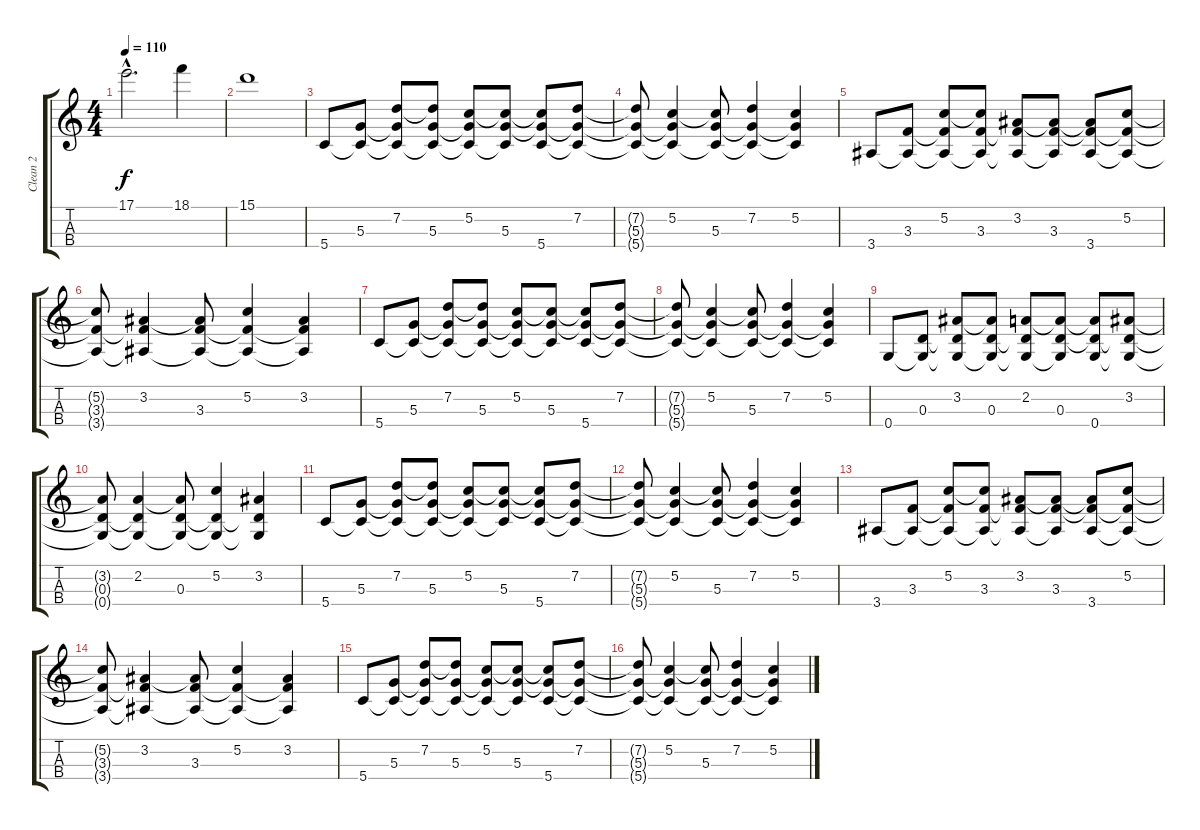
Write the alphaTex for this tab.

\track ("Clean 2" "Clean 2") {instrument acousticguitarsteel}
\staff {score tabs}
\tuning (B3 G3 D3 G2) {hide}
\ts (4 4)
\tempo 110
\clef g2
\ks c
17.1{hac}.2{d dy f} 18.1.4 |
15.1.1 |
5.4.8 (5.3 5.4{t}).8 (7.2 5.3{t} 5.4{t}).8 (7.2{t} 5.3 5.4{t}).8 (5.2 5.3{t} 5.4{t}).8 (5.2{t} 5.3 5.4{t}).8 (5.2{t} 5.3{t} 5.4).8 (7.2 5.3{t} 5.4{t}).8 |
(7.2{t} 5.3{t} 5.4{t}).8 (5.2 5.3{t} 5.4{t}).4 (5.2{t} 5.3 5.4{t}).8 (7.2 5.3{t} 5.4{t}).4 (5.2 5.3{t} 5.4{t}).4 |
3.4.8 (3.3 3.4{t}).8 (5.2 3.3{t} 3.4{t}).8 (5.2{t} 3.3 3.4{t}).8 (3.2 3.3{t} 3.4{t}).8 (3.2{t} 3.3 3.4{t}).8 (3.2{t} 3.3{t} 3.4).8 (5.2 3.3{t} 3.4{t}).8 |
(5.2{t} 3.3{t} 3.4{t}).8 (3.2 3.3{t} 3.4{t}).4 (3.2{t} 3.3 3.4{t}).8 (5.2 3.3{t} 3.4{t}).4 (3.2 3.3{t} 3.4{t}).4 |
5.4.8 (5.3 5.4{t}).8 (7.2 5.3{t} 5.4{t}).8 (7.2{t} 5.3 5.4{t}).8 (5.2 5.3{t} 5.4{t}).8 (5.2{t} 5.3 5.4{t}).8 (5.2{t} 5.3{t} 5.4).8 (7.2 5.3{t} 5.4{t}).8 |
(7.2{t} 5.3{t} 5.4{t}).8 (5.2 5.3{t} 5.4{t}).4 (5.2{t} 5.3 5.4{t}).8 (7.2 5.3{t} 5.4{t}).4 (5.2 5.3{t} 5.4{t}).4 |
0.4.8 (0.3 0.4{t}).8 (3.2 0.3{t} 0.4{t}).8 (3.2{t} 0.3 0.4{t}).8 (2.2 0.3{t} 0.4{t}).8 (2.2{t} 0.3 0.4{t}).8 (2.2{t} 0.3{t} 0.4).8 (3.2 0.3{t} 0.4{t}).8 |
(3.2{t} 0.3{t} 0.4{t}).8 (2.2 0.3{t} 0.4{t}).4 (2.2{t} 0.3 0.4{t}).8 (5.2 0.3{t} 0.4{t}).4 (3.2 0.3{t} 0.4{t}).4 |
5.4.8 (5.3 5.4{t}).8 (7.2 5.3{t} 5.4{t}).8 (7.2{t} 5.3 5.4{t}).8 (5.2 5.3{t} 5.4{t}).8 (5.2{t} 5.3 5.4{t}).8 (5.2{t} 5.3{t} 5.4).8 (7.2 5.3{t} 5.4{t}).8 |
(7.2{t} 5.3{t} 5.4{t}).8 (5.2 5.3{t} 5.4{t}).4 (5.2{t} 5.3 5.4{t}).8 (7.2 5.3{t} 5.4{t}).4 (5.2 5.3{t} 5.4{t}).4 |
3.4.8 (3.3 3.4{t}).8 (5.2 3.3{t} 3.4{t}).8 (5.2{t} 3.3 3.4{t}).8 (3.2 3.3{t} 3.4{t}).8 (3.2{t} 3.3 3.4{t}).8 (3.2{t} 3.3{t} 3.4).8 (5.2 3.3{t} 3.4{t}).8 |
(5.2{t} 3.3{t} 3.4{t}).8 (3.2 3.3{t} 3.4{t}).4 (3.2{t} 3.3 3.4{t}).8 (5.2 3.3{t} 3.4{t}).4 (3.2 3.3{t} 3.4{t}).4 |
5.4.8 (5.3 5.4{t}).8 (7.2 5.3{t} 5.4{t}).8 (7.2{t} 5.3 5.4{t}).8 (5.2 5.3{t} 5.4{t}).8 (5.2{t} 5.3 5.4{t}).8 (5.2{t} 5.3{t} 5.4).8 (7.2 5.3{t} 5.4{t}).8 |
(7.2{t} 5.3{t} 5.4{t}).8 (5.2 5.3{t} 5.4{t}).4 (5.2{t} 5.3 5.4{t}).8 (7.2 5.3{t} 5.4{t}).4 (5.2 5.3{t} 5.4{t}).4
